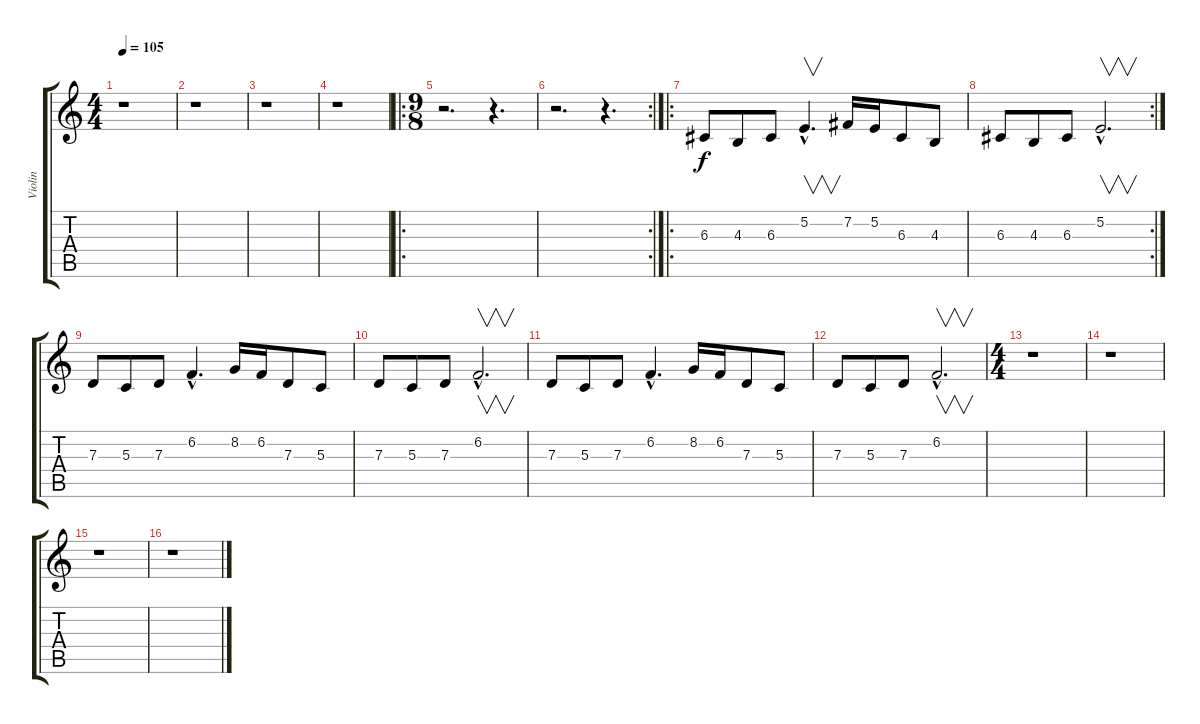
\track ("Violin" "Violin") {instrument violin}
\staff {score tabs}
\tuning (E4 B3 G3 D3 A2 E2) {hide}
\ts (4 4)
\tempo 105
\clef g2
\ks c
r.1{dy f} |
r.1 |
r.1 |
r.1 |
\ro
\ts (9 8)
r.2{d} r.4{d} |
\rc 2
r.2{d} r.4{d} |
\ro
6.3.8 4.3.8 6.3.8 5.2{hac}.4{v d} 7.2.16 5.2.16 6.3.8 4.3.8 |
\rc 2
6.3.8 4.3.8 6.3.8 5.2{hac}.2{v d} |
7.3.8 5.3.8 7.3.8 6.2{hac}.4{d} 8.2.16 6.2.16 7.3.8 5.3.8 |
7.3.8 5.3.8 7.3.8 6.2{hac}.2{v d} |
7.3.8 5.3.8 7.3.8 6.2{hac}.4{d} 8.2.16 6.2.16 7.3.8 5.3.8 |
7.3.8 5.3.8 7.3.8 6.2{hac}.2{v d} |
\ts (4 4)
r.1 |
r.1 |
r.1 |
r.1
